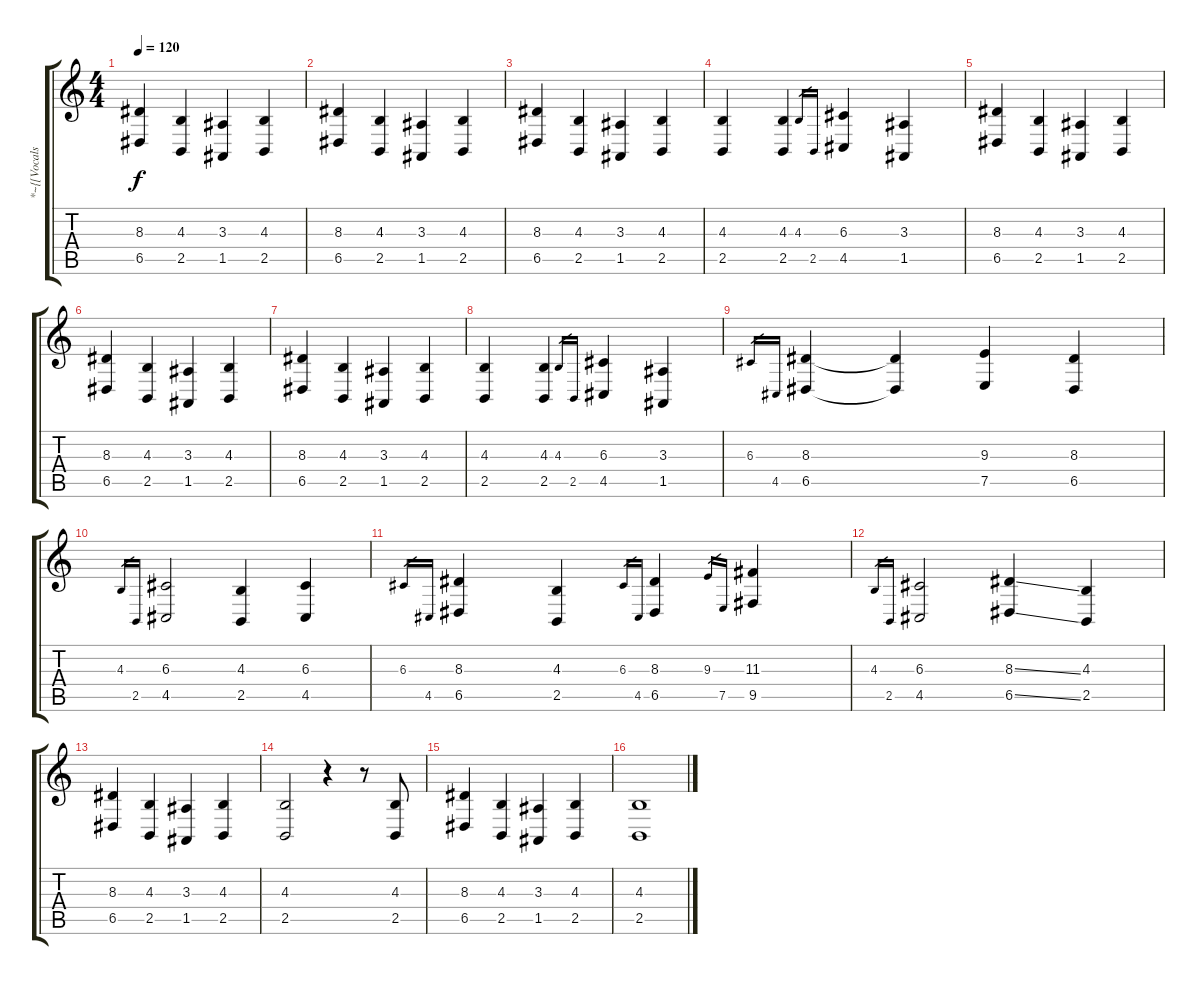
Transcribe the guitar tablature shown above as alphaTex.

\track ("*~{[Vocals   - Tabbed by Peter B.]}~*" "*~{[Vocals") {instrument tenorsax}
\staff {score tabs}
\tuning (E4 B3 G3 D3 A2 E2) {hide}
\ts (4 4)
\tempo 120
\clef g2
\ks c
(8.3 6.5).4{dy f} (4.3 2.5).4 (3.3 1.5).4 (4.3 2.5).4 |
(8.3 6.5).4 (4.3 2.5).4 (3.3 1.5).4 (4.3 2.5).4 |
(8.3 6.5).4 (4.3 2.5).4 (3.3 1.5).4 (4.3 2.5).4 |
(4.3 2.5).4 (4.3 2.5).4 4.3.16{gr} 2.5.16{gr} (6.3 4.5).4 (3.3 1.5).4 |
(8.3 6.5).4 (4.3 2.5).4 (3.3 1.5).4 (4.3 2.5).4 |
(8.3 6.5).4 (4.3 2.5).4 (3.3 1.5).4 (4.3 2.5).4 |
(8.3 6.5).4 (4.3 2.5).4 (3.3 1.5).4 (4.3 2.5).4 |
(4.3 2.5).4 (4.3 2.5).4 4.3.16{gr} 2.5.16{gr} (6.3 4.5).4 (3.3 1.5).4 |
6.3.16{gr} 4.5.16{gr} (8.3 6.5).4 (8.3{t} 6.5{t}).4 (9.3 7.5).4 (8.3 6.5).4 |
4.3.16{gr} 2.5.16{gr} (6.3 4.5).2 (4.3 2.5).4 (6.3 4.5).4 |
6.3.16{gr} 4.5.16{gr} (8.3 6.5).4 (4.3 2.5).4 6.3.16{gr} 4.5.16{gr} (8.3 6.5).4 9.3.16{gr} 7.5.16{gr} (11.3 9.5).4 |
4.3.16{gr} 2.5.16{gr} (6.3 4.5).2 (8.3{ss} 6.5{ss}).4 (4.3 2.5).4 |
(8.3 6.5).4 (4.3 2.5).4 (3.3 1.5).4 (4.3 2.5).4 |
(4.3 2.5).2 r.4 r.8 (4.3 2.5).8 |
(8.3 6.5).4 (4.3 2.5).4 (3.3 1.5).4 (4.3 2.5).4 |
(4.3 2.5).1
